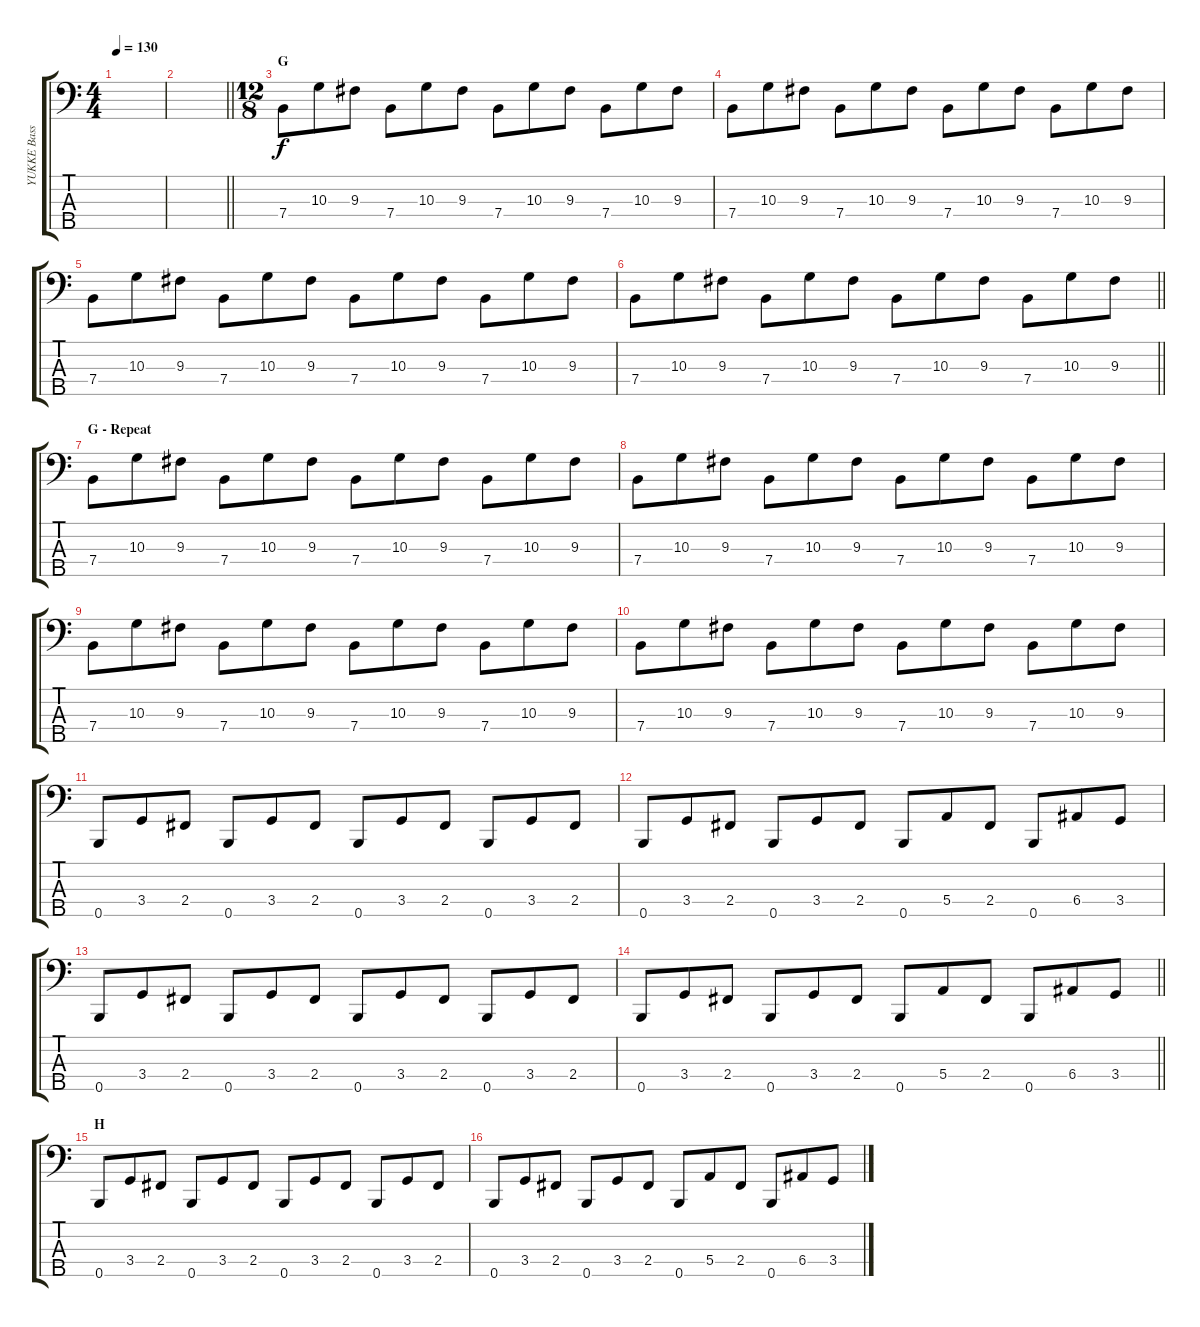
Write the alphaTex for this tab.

\track ("YUKKE Bass" "YUKKE Bass") {instrument electricbassfinger}
\staff {score tabs}
\tuning (G2 D2 A1 E1 B0) {hide}
\ts (4 4)
\tempo 130
\clef f4
\ks c
|
\barLineRight lightlight
|
\ts (12 8)
\section ("" "G")
7.4.8 10.3.8 9.3.8 7.4.8 10.3.8 9.3.8 7.4.8 10.3.8 9.3.8 7.4.8 10.3.8 9.3.8 |
7.4.8 10.3.8 9.3.8 7.4.8 10.3.8 9.3.8 7.4.8 10.3.8 9.3.8 7.4.8 10.3.8 9.3.8 |
7.4.8 10.3.8 9.3.8 7.4.8 10.3.8 9.3.8 7.4.8 10.3.8 9.3.8 7.4.8 10.3.8 9.3.8 |
\barLineRight lightlight
7.4.8 10.3.8 9.3.8 7.4.8 10.3.8 9.3.8 7.4.8 10.3.8 9.3.8 7.4.8 10.3.8 9.3.8 |
\section ("" "G - Repeat")
7.4.8 10.3.8 9.3.8 7.4.8 10.3.8 9.3.8 7.4.8 10.3.8 9.3.8 7.4.8 10.3.8 9.3.8 |
7.4.8 10.3.8 9.3.8 7.4.8 10.3.8 9.3.8 7.4.8 10.3.8 9.3.8 7.4.8 10.3.8 9.3.8 |
7.4.8 10.3.8 9.3.8 7.4.8 10.3.8 9.3.8 7.4.8 10.3.8 9.3.8 7.4.8 10.3.8 9.3.8 |
7.4.8 10.3.8 9.3.8 7.4.8 10.3.8 9.3.8 7.4.8 10.3.8 9.3.8 7.4.8 10.3.8 9.3.8 |
0.5.8 3.4.8 2.4.8 0.5.8 3.4.8 2.4.8 0.5.8 3.4.8 2.4.8 0.5.8 3.4.8 2.4.8 |
0.5.8 3.4.8 2.4.8 0.5.8 3.4.8 2.4.8 0.5.8 5.4.8 2.4.8 0.5.8 6.4.8 3.4.8 |
0.5.8 3.4.8 2.4.8 0.5.8 3.4.8 2.4.8 0.5.8 3.4.8 2.4.8 0.5.8 3.4.8 2.4.8 |
\barLineRight lightlight
0.5.8 3.4.8 2.4.8 0.5.8 3.4.8 2.4.8 0.5.8 5.4.8 2.4.8 0.5.8 6.4.8 3.4.8 |
\section ("" "H")
0.5.8 3.4.8 2.4.8 0.5.8 3.4.8 2.4.8 0.5.8 3.4.8 2.4.8 0.5.8 3.4.8 2.4.8 |
0.5.8 3.4.8 2.4.8 0.5.8 3.4.8 2.4.8 0.5.8 5.4.8 2.4.8 0.5.8 6.4.8 3.4.8
